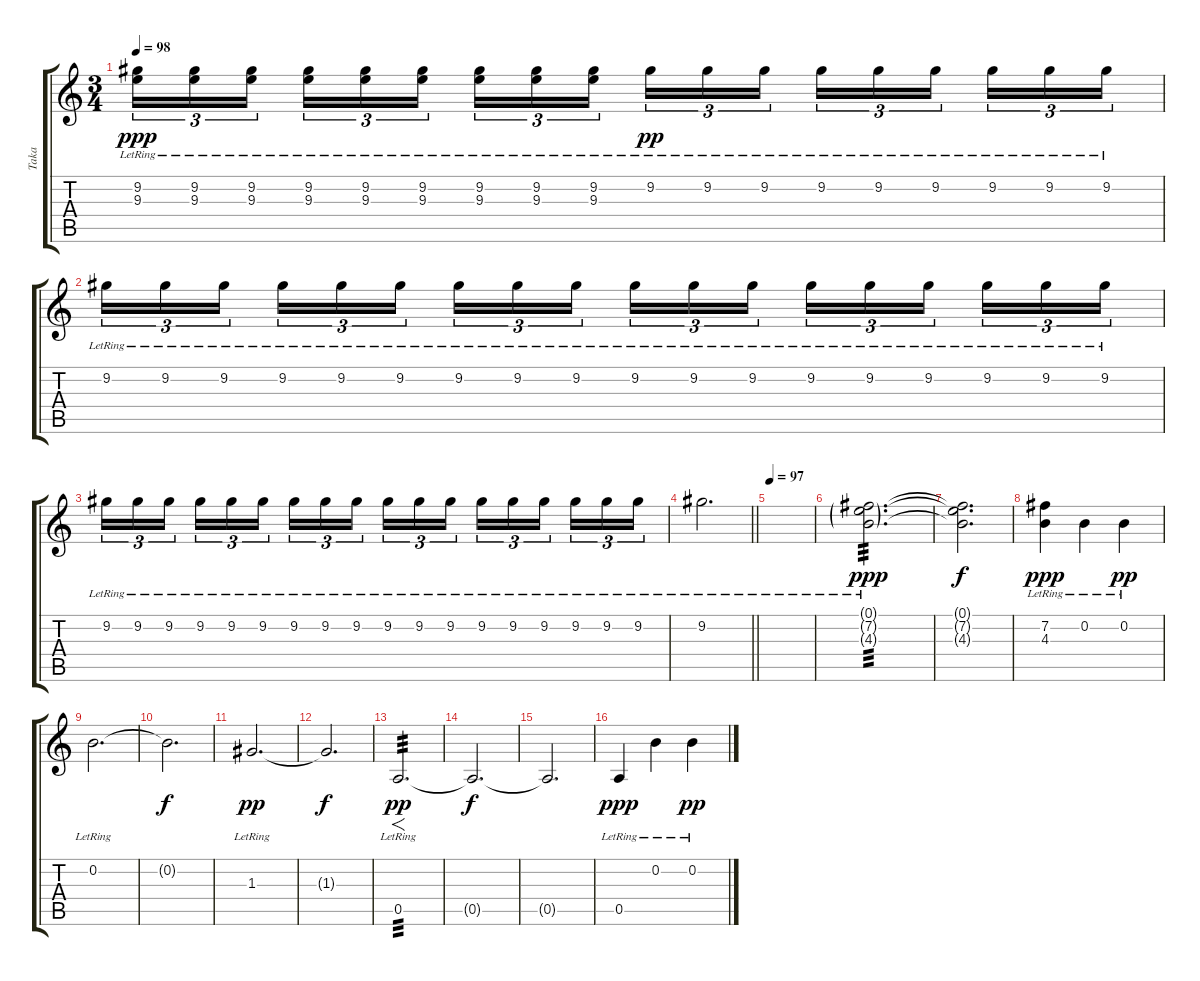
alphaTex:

\track ("Taka" "Taka") {instrument electricguitarjazz}
\staff {score tabs}
\tuning (E4 B3 G3 D3 A2 E2) {hide}
\ts (3 4)
\tempo 98
\clef g2
\ks c
(9.2{lr} 9.3{lr}).16{tu (3 2) dy ppp} (9.2{lr} 9.3{lr}).16{tu (3 2)} (9.2{lr} 9.3{lr}).16{tu (3 2) beam splitsecondary} (9.2{lr} 9.3{lr}).16{tu (3 2)} (9.2{lr} 9.3{lr}).16{tu (3 2)} (9.2{lr} 9.3{lr}).16{tu (3 2)} (9.2{lr} 9.3{lr}).16{tu (3 2)} (9.2{lr} 9.3{lr}).16{tu (3 2)} (9.2{lr} 9.3{lr}).16{tu (3 2) beam splitsecondary} 9.2{lr}.16{tu (3 2) dy pp} 9.2{lr}.16{tu (3 2)} 9.2{lr}.16{tu (3 2)} 9.2{lr}.16{tu (3 2)} 9.2{lr}.16{tu (3 2)} 9.2{lr}.16{tu (3 2) beam splitsecondary} 9.2{lr}.16{tu (3 2)} 9.2{lr}.16{tu (3 2)} 9.2{lr}.16{tu (3 2)} |
9.2{lr}.16{tu (3 2)} 9.2{lr}.16{tu (3 2)} 9.2{lr}.16{tu (3 2) beam splitsecondary} 9.2{lr}.16{tu (3 2)} 9.2{lr}.16{tu (3 2)} 9.2{lr}.16{tu (3 2)} 9.2{lr}.16{tu (3 2) volume 2 instrument electricguitarjazz} 9.2{lr}.16{tu (3 2)} 9.2{lr}.16{tu (3 2) beam splitsecondary} 9.2{lr}.16{tu (3 2)} 9.2{lr}.16{tu (3 2)} 9.2{lr}.16{tu (3 2)} 9.2{lr}.16{tu (3 2)} 9.2{lr}.16{tu (3 2)} 9.2{lr}.16{tu (3 2) beam splitsecondary} 9.2{lr}.16{tu (3 2)} 9.2{lr}.16{tu (3 2)} 9.2{lr}.16{tu (3 2)} |
9.2{lr}.16{tu (3 2)} 9.2{lr}.16{tu (3 2)} 9.2{lr}.16{tu (3 2) beam splitsecondary} 9.2{lr}.16{tu (3 2)} 9.2{lr}.16{tu (3 2)} 9.2{lr}.16{tu (3 2)} 9.2{lr}.16{tu (3 2)} 9.2{lr}.16{tu (3 2)} 9.2{lr}.16{tu (3 2) beam splitsecondary} 9.2{lr}.16{tu (3 2)} 9.2{lr}.16{tu (3 2)} 9.2{lr}.16{tu (3 2)} 9.2{lr}.16{tu (3 2)} 9.2{lr}.16{tu (3 2)} 9.2{lr}.16{tu (3 2) beam splitsecondary} 9.2{lr}.16{tu (3 2)} 9.2{lr}.16{tu (3 2)} 9.2{lr}.16{tu (3 2)} |
\barLineRight lightlight
9.2{lr}.2{d} |
\section ("" "")
\tempo 97
|
(0.1{g lr} 7.2{g lr} 4.3{g lr}).2{d tp 3 dy ppp volume 10} |
(0.1{t} 7.2{t} 4.3{t}).2{d dy f} |
(7.2{lr} 4.3{lr}).4{dy ppp} 0.2{lr}.4 0.2{lr}.4{dy pp} |
0.2{lr}.2{d} |
0.2{t}.2{d dy f} |
1.3{lr}.2{d dy pp} |
1.3{t}.2{d dy f} |
0.5{lr}.2{f d tp 3 dy pp} |
0.5{t}.2{d dy f} |
0.5{t}.2{d} |
0.5{lr}.4{dy ppp} 0.2{lr}.4 0.2{lr}.4{dy pp}
